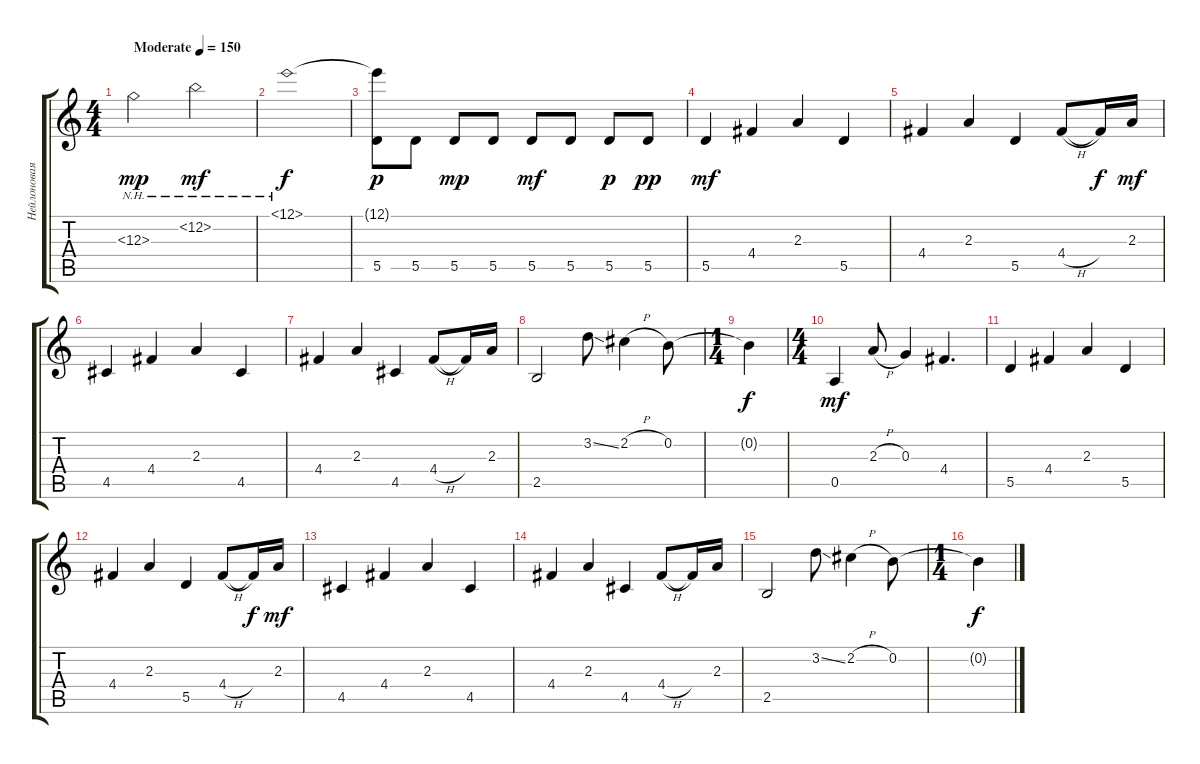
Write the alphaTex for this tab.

\track ("Нейлоновая  гитара с металлической 4-ой" "Нейлоновая") {instrument acousticguitarnylon}
\staff {score tabs}
\tuning (E4 B3 G3 D3 A2 E2) {hide}
\ts (4 4)
\tempo (150 "Moderate")
\clef g2
\ks c
12.3{nh}.2{dy mp instrument acousticguitarnylon} 12.2{nh}.2{dy mf} |
12.1{nh}.1{dy f} |
(12.1{t} 5.5).8{dy p} 5.5.8 5.5.8{dy mp} 5.5.8 5.5.8{dy mf} 5.5.8 5.5.8{dy p} 5.5.8{dy pp} |
\ks aminor
5.5.4{dy mf} 4.4.4 2.3.4 5.5.4 |
4.4.4 2.3.4 5.5.4 4.4{h}.8 4.4{t}.16{dy f} 2.3.16{dy mf} |
4.5.4 4.4.4 2.3.4 4.5.4 |
4.4.4 2.3.4 4.5.4 4.4{h}.8 4.4{t}.16 2.3.16 |
2.5.2 3.2{ss}.8 2.2{h}.4 0.2.8 |
\ts (1 4)
0.2{t}.4{dy f} |
\ts (4 4)
0.5.4{dy mf} 2.3{h}.8 0.3.4 4.4.4{d} |
5.5.4 4.4.4 2.3.4 5.5.4 |
4.4.4 2.3.4 5.5.4 4.4{h}.8 4.4{t}.16{dy f} 2.3.16{dy mf} |
4.5.4 4.4.4 2.3.4 4.5.4 |
4.4.4 2.3.4 4.5.4 4.4{h}.8 4.4{t}.16 2.3.16 |
2.5.2 3.2{ss}.8 2.2{h}.4 0.2.8 |
\ts (1 4)
0.2{t}.4{dy f}
